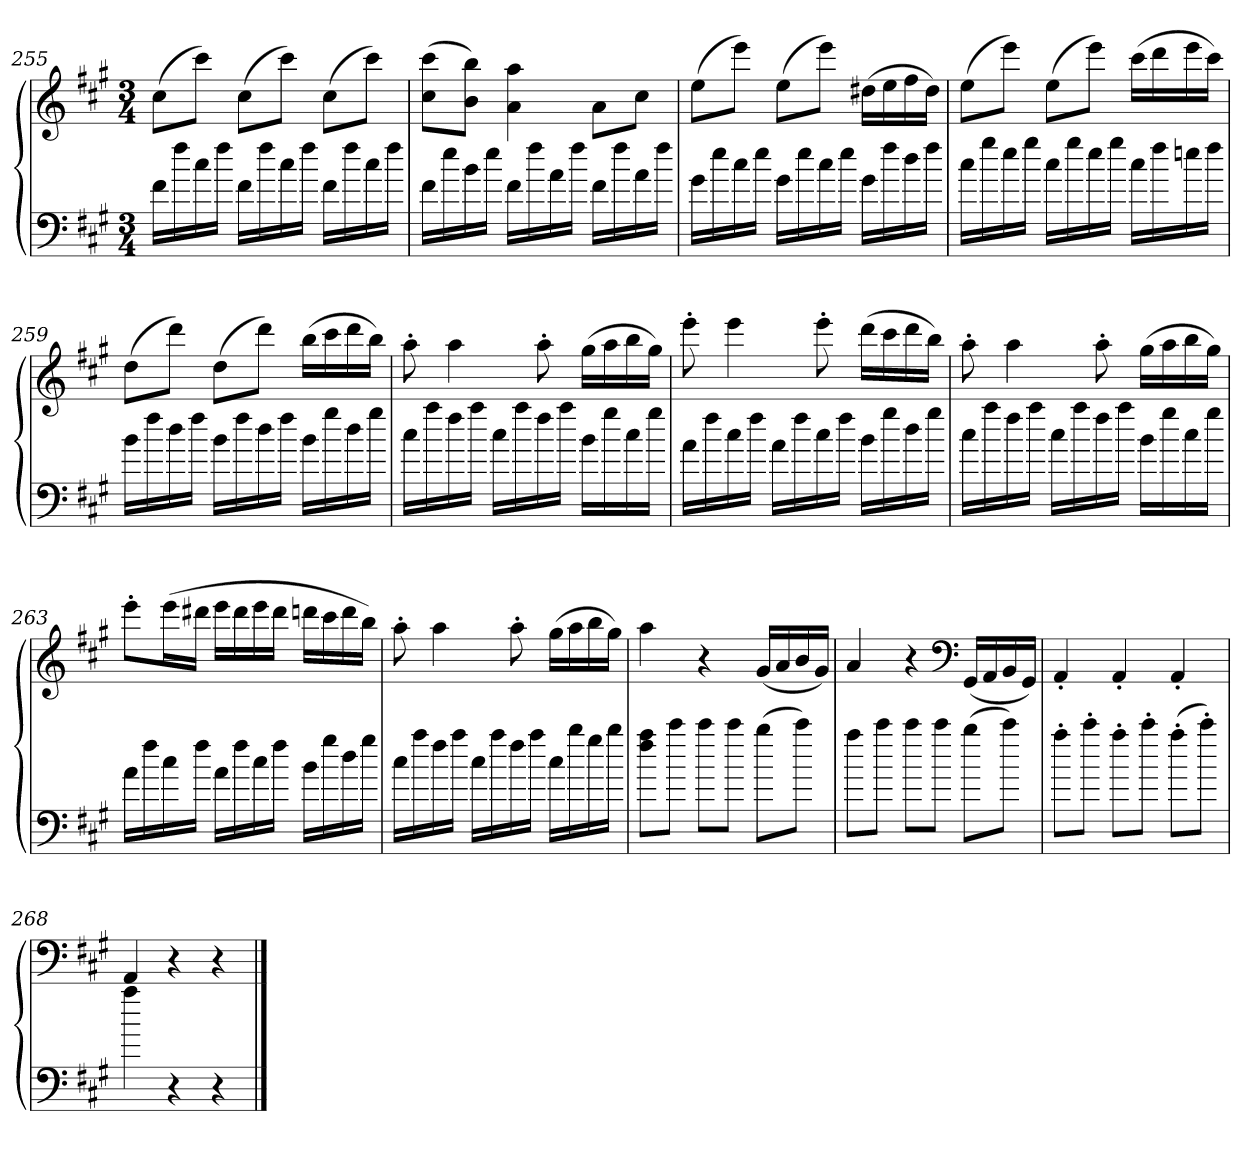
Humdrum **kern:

**kern	**kern
*part1	*part1
*staff2	*staff1
*clefF4	*clefG2
*k[f#c#g#]	*k[f#c#g#]
*A:	*A:
*M3/4	*M3/4
=255	=255
16f#LL	(8cc#L
16ff#	.
16cc#	8ccc#J)
16ff#JJ	.
16f#LL	(8cc#L
16ff#	.
16cc#	8ccc#J)
16ff#JJ	.
16f#LL	(8cc#L
16ff#	.
16cc#	8ccc#J)
16ff#JJ	.
=256	=256
16f#LL	(8cc# 8ccc#L
16ee	.
16b	8b 8bbJ)
16eeJJ	.
16f#LL	4a 4aa
16ff#	.
16a	.
16ff#JJ	.
16f#LL	8aL
16ff#	.
16a	8cc#J
16ff#JJ	.
=257	=257
16g#LL	(8eeL
16ee	.
16cc#	8eeeJ)
16eeJJ	.
16g#LL	(8eeL
16ee	.
16cc#	8eeeJ)
16eeJJ	.
16g#LL	(16dd#XLL
16ff#	16ee
16dd	16ff#
16ff#JJ	16dd#JJ)
=258	=258
16cc#LL	(8eeL
16gg#	.
16ee	8eeeJ)
16gg#JJ	.
16cc#LL	(8eeL
16gg#	.
16ee	8eeeJ)
16gg#JJ	.
16cc#LL	(16ccc#LL
16ff#	16ddd
16een	16eee
16ff#JJ	16ccc#JJ)
=259	=259
16bLL	(8ddL
16ff#	.
16dd	8dddJ)
16ff#JJ	.
16bLL	(8ddL
16ff#	.
16dd	8dddJ)
16ff#JJ	.
16bLL	(16bbLL
16gg#	16ccc#
16dd	16ddd
16gg#JJ	16bbJJ)
=260	=260
16cc#LL	8aa'
16aa	.
16ff#	4aa
16aaJJ	.
16cc#LL	.
16aa	.
16ff#	8aa'
16aaJJ	.
16bLL	(16gg#LL
16gg#	16aa
16cc#	16bb
16gg#JJ	16gg#JJ)
=261	=261
16aLL	8eee'
16ff#	.
16cc#	4eee
16ff#JJ	.
16aLL	.
16ff#	.
16cc#	8eee'
16ff#JJ	.
16bLL	(16dddLL
16gg#	16ccc#
16dd	16ddd
16gg#JJ	16bbJJ)
=262	=262
16cc#LL	8aa'
16aa	.
16ff#	4aa
16aaJJ	.
16cc#LL	.
16aa	.
16ff#	8aa'
16aaJJ	.
16bLL	(16gg#LL
16gg#	16aa
16cc#	16bb
16gg#JJ	16gg#JJ)
=263	=263
16aLL	8eee'L
16ff#	.
16cc#	(16eeeL
16ff#JJ	16ddd#XJJ
16aLL	16eeeLL
16ff#	16ddd#
16cc#	16eee
16ff#JJ	16ddd#JJ
16bLL	16dddnLL
16gg#	16ccc#
16dd	16ddd
16gg#JJ	16bbJJ)
=264	=264
16cc#LL	8aa'
16aa	.
16ff#	4aa
16aaJJ	.
16cc#LL	.
16aa	.
16ff#	8aa'
16aaJJ	.
16cc#LL	(16gg#LL
16bb	16aa
16gg#	16bb
16bbJJ	16gg#JJ)
=265	=265
8ff# 8aaL	4aa
8ccc#J	.
8ccc#L	4r
8ccc#J	.
(8bbL	(16g#LL
.	16a
8ccc#J)	16b
.	16g#JJ)
=266	=266
8aaL	4a
8ccc#J	.
8ccc#L	4r
8ccc#J	.
*	*clefF4
(8bbL	(16GG#LL
.	16AA
8ccc#J)	16BB
.	16GG#JJ)
=267	=267
8aa'L	4AA'
8ccc#'J	.
8aa'L	4AA'
8ccc#'J	.
(8aa'L	4AA'
8ccc#'J)	.
=268	=268
4aa	4AA
4r	4r
4r	4r
==	==
*-	*-
